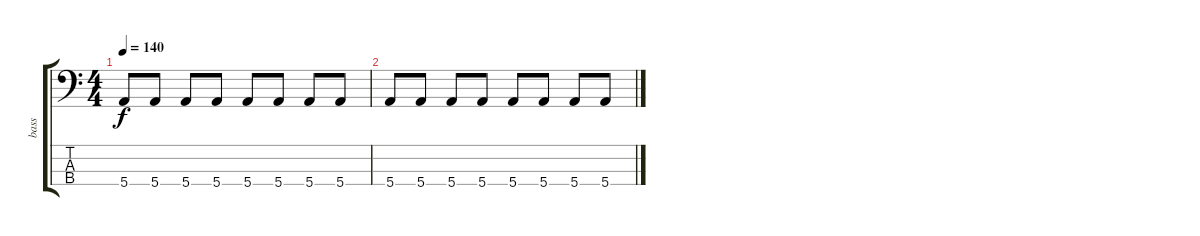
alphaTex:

\track ("bass" "bass") {instrument electricbassfinger}
\staff {score tabs}
\tuning (G2 D2 A1 E1) {hide}
\ts (4 4)
\tempo 140
\clef f4
\ks c
5.4.8{dy f} 5.4.8 5.4.8 5.4.8 5.4.8 5.4.8 5.4.8 5.4.8 |
5.4.8 5.4.8 5.4.8 5.4.8 5.4.8 5.4.8 5.4.8 5.4.8
